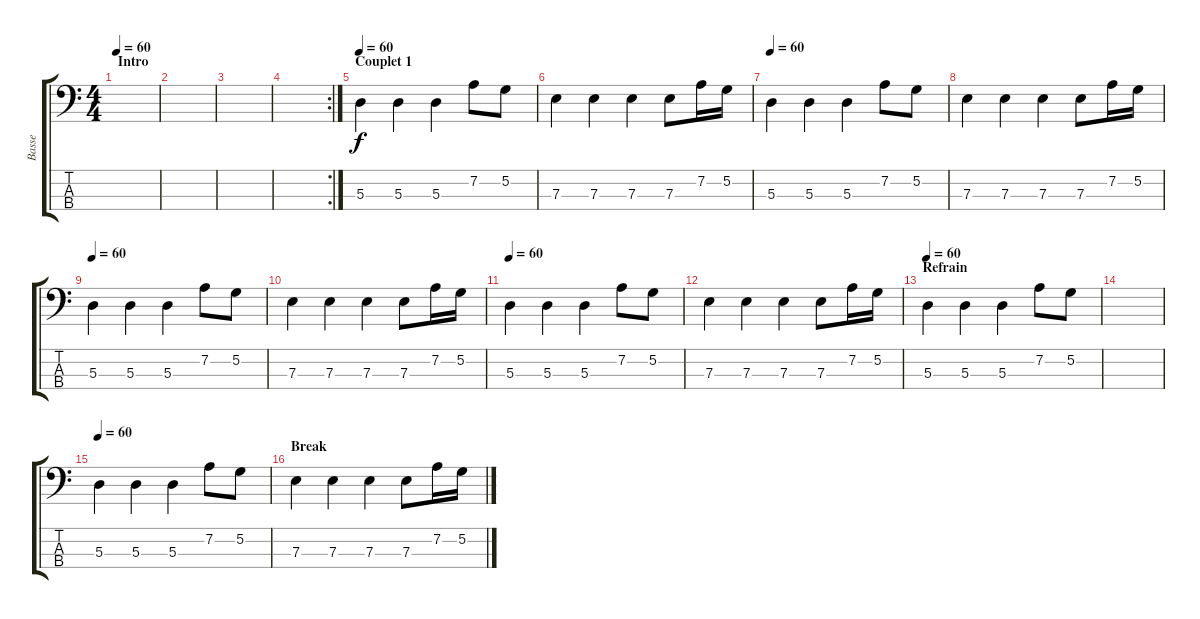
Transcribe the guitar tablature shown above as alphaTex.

\track ("Basse" "Basse") {instrument electricbassfinger}
\staff {score tabs}
\tuning (G2 D2 A1 E1) {hide}
\ts (4 4)
\section ("" "Intro")
\tempo 60
\tempo 120
\tempo 60
\clef f4
\ks c
|
|
|
\rc 2
|
\section ("" "Couplet 1")
\tempo 60
5.3.4 5.3.4 5.3.4 7.2.8 5.2.8 |
7.3.4 7.3.4 7.3.4 7.3.8 7.2.16 5.2.16 |
\tempo 60
5.3.4 5.3.4 5.3.4 7.2.8 5.2.8 |
7.3.4 7.3.4 7.3.4 7.3.8 7.2.16 5.2.16 |
\tempo 60
5.3.4 5.3.4 5.3.4 7.2.8 5.2.8 |
7.3.4 7.3.4 7.3.4 7.3.8 7.2.16 5.2.16 |
\tempo 60
5.3.4 5.3.4 5.3.4 7.2.8 5.2.8 |
7.3.4 7.3.4 7.3.4 7.3.8 7.2.16 5.2.16 |
\section ("" "Refrain")
\tempo 60
5.3.4 5.3.4 5.3.4 7.2.8 5.2.8 |
|
\tempo 60
5.3.4 5.3.4 5.3.4 7.2.8 5.2.8 |
\section ("" "Break")
7.3.4 7.3.4 7.3.4 7.3.8 7.2.16 5.2.16
